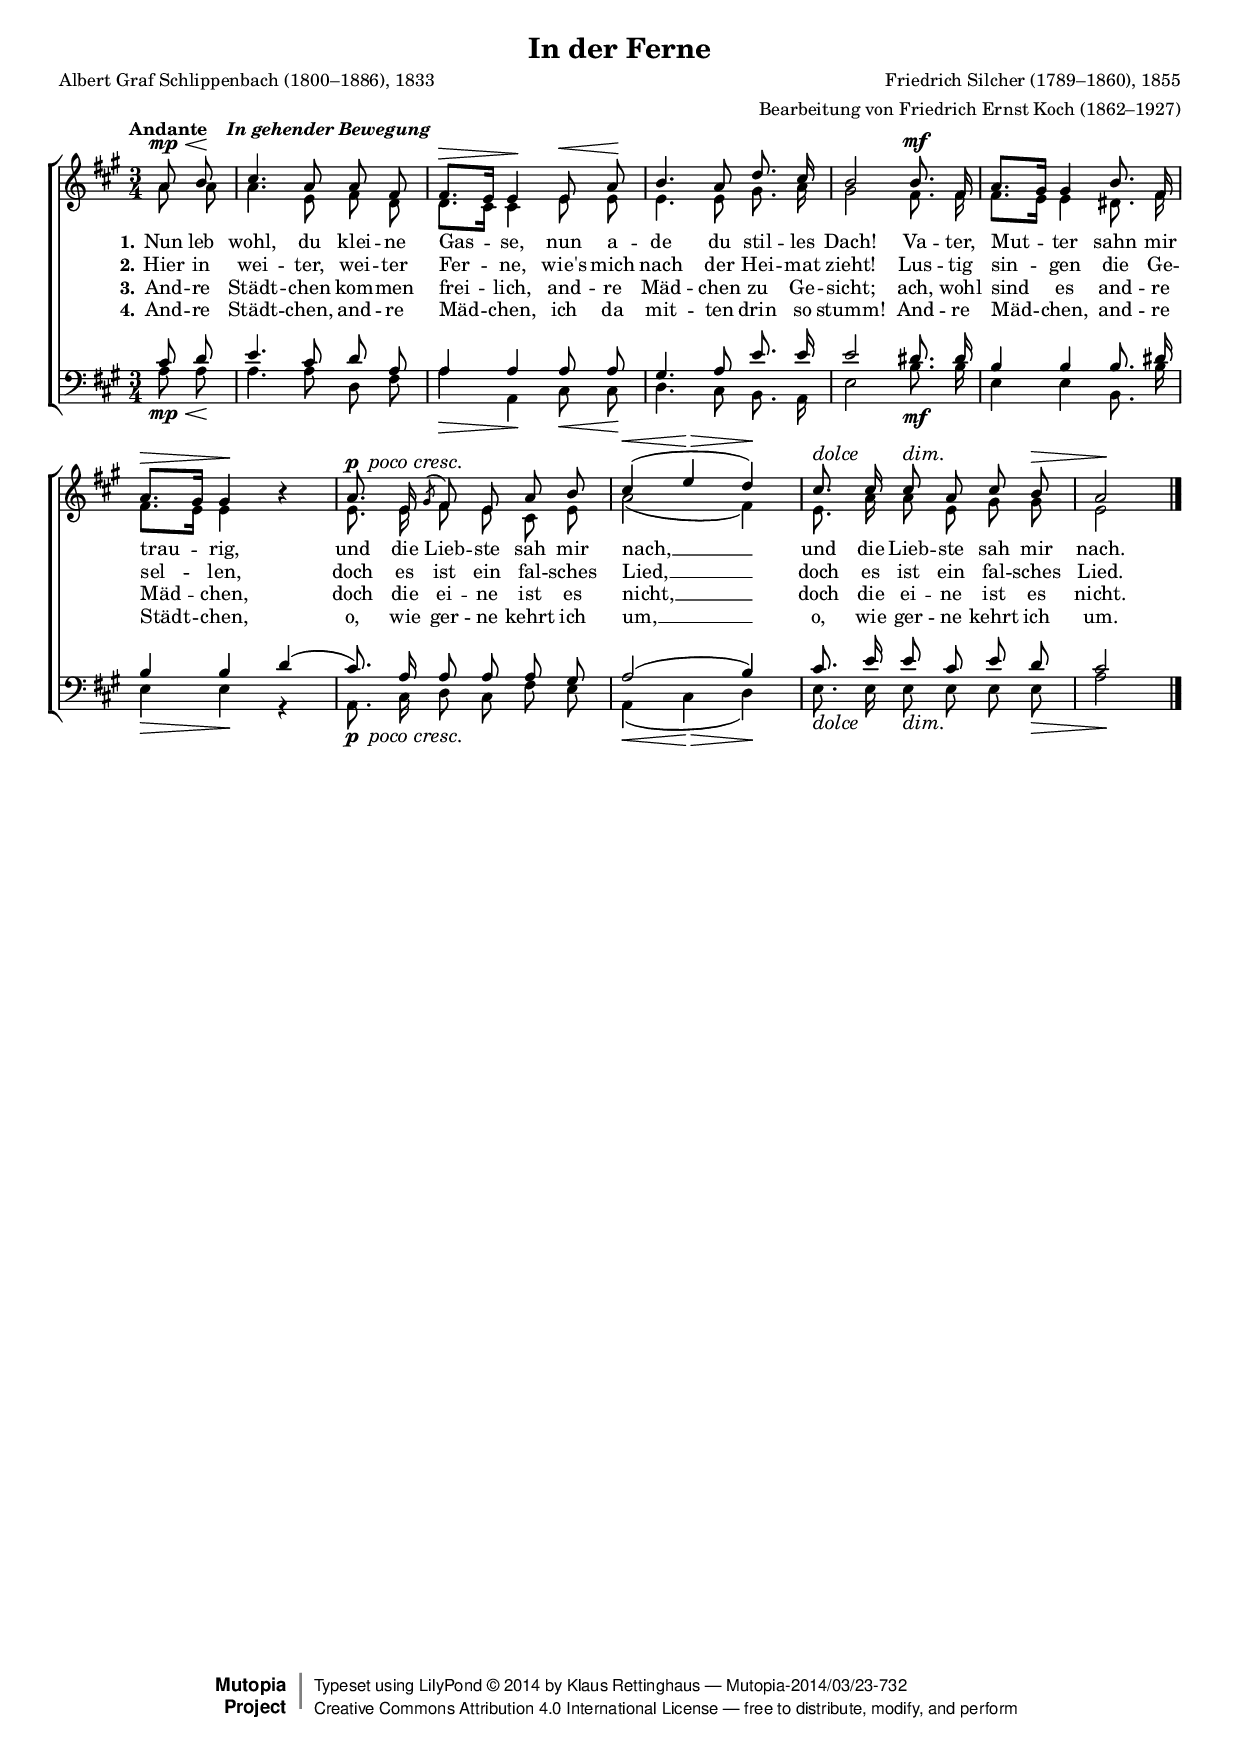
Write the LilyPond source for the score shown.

#(set-global-staff-size 15.5) 

\version "2.18.0" 

global = { \key a \major \time 3/4 \tempo \markup {Andante "  " \italic {In gehender Bewegung}} } 

SFerne = \relative a' { 
\revert Rest.direction 
\partial 4 
a8\mp\< b\! cis4. a8 a fis fis8.[\> e16] e4\! 
e8\< a\! b4. a8 d8. cis16 b2 
b8.\mf fis16 a8.[ gis16] gis4 
b8. fis16 a8.[\> gis16] gis4\! r 
\set crescendoText = \markup { \italic " poco cresc." } 
\set crescendoSpanner = #'text 
a8.\p\< e16 \acciaccatura gis8 fis e a b\! \crescHairpin cis4(\< e\> d)\! 
\override Hairpin.to-barline = ##f 
cis8.^\markup{\large\italic{dolce}} cis16 cis8\dim a cis b\> a2\! 
\bar "|." 
} 

AFerne = \relative a' { 
\partial 4 
a8 a a4. e8 fis d d8.[ cis16] cis4 
e8 e e4. e8 gis8. a16 gis2 
fis8. fis16 fis8.[ e16] e4 
dis8. fis16 fis8.[ e16] e4 s 
e8. e16 fis8 e cis e a2( fis4) 
e8. a16 a8 e gis gis e2 
\bar "|." 
} 

TFerne = \relative a { 
\partial 4 
cis8 d e4. cis8 d a a4 a 
a8 a gis4. a8 e'8. e16 e2 
dis8. dis16 b4 b 
b8. dis16 b4 b 
d4( cis8.) a16 a8 a a gis a2( b4) 
cis8. e16 e8 cis e d cis2 
\bar "|." 
} 

BFerne = \relative a { 
\partial 4 
a8\mp\< a\! a4. a8 d, fis a4\> a,\! 
cis8\< cis\! d4. cis8 b8. a16 e'2 
b'8.\mf b16 e,4 e 
b8. b'16 e,4\> e4\! r 
\set crescendoText = \markup { \italic " poco cresc." } 
\set crescendoSpanner = #'text 
a,8.\p\< cis16 d8 cis fis e\! \crescHairpin a,4(\< cis\> d)\! 
\override Hairpin.to-barline = ##f 
e8._\markup{\large\italic{dolce}} e16 e8\dim e e e\> a2\! 
\bar "|." 
} 


LFerneA = \lyricmode { 
\set stanza = "1." 
Nun leb wohl, du klei -- ne Gas -- se, 
nun a -- de du stil -- les Dach! 
Va -- ter, Mut -- ter sahn mir trau -- rig, 
und die Lieb -- ste sah mir nach, __ 
und die Lieb -- ste sah mir nach. 
} 

LFerneB = \lyricmode { 
\set stanza = "2." 
Hier in wei -- ter, wei -- ter Fer -- ne, 
wie's mich nach der Hei -- mat zieht! 
Lus -- tig sin -- gen die Ge -- sel -- len, 
doch es ist ein fal -- sches Lied, __ 
doch es ist ein fal -- sches Lied. 
} 

LFerneC = \lyricmode { 
\set stanza = "3." 
And -- re Städt -- chen kom -- men frei -- lich, 
and -- re Mäd -- chen zu Ge -- sicht; 
ach, wohl sind es and -- re Mäd -- chen, 
doch die ei -- ne ist es nicht, __ 
doch die ei -- ne ist es nicht. 
} 

LFerneD = \lyricmode { 
\set stanza = "4." 
And -- re Städt -- chen, and -- re Mäd -- chen, 
ich da mit -- ten drin so stumm! 
And -- re Mäd -- chen, and -- re Städt -- chen, 
o, wie ger -- ne kehrt ich um, __ 
o, wie ger -- ne kehrt ich um. 
} 

%--------------------

\header { 
 kaisernumber = "225" 
 comment = "" 
 footnote = "" 
 
 title = "In der Ferne" 
 subtitle = "" 
 composer = "Friedrich Silcher (1789–1860), 1855" 
 opus = "" 
 arranger = "Bearbeitung von Friedrich Ernst Koch (1862–1927)" 
 poet = "Albert Graf Schlippenbach (1800–1886), 1833" 
 
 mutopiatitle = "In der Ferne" 
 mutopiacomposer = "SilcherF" 
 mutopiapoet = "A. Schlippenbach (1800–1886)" 
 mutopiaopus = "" 
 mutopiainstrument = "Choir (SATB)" 
 date = "1855" 
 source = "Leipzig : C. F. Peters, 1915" 
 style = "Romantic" 
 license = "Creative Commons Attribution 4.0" 
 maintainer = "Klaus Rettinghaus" 
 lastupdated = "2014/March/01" 
 
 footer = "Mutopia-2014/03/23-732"
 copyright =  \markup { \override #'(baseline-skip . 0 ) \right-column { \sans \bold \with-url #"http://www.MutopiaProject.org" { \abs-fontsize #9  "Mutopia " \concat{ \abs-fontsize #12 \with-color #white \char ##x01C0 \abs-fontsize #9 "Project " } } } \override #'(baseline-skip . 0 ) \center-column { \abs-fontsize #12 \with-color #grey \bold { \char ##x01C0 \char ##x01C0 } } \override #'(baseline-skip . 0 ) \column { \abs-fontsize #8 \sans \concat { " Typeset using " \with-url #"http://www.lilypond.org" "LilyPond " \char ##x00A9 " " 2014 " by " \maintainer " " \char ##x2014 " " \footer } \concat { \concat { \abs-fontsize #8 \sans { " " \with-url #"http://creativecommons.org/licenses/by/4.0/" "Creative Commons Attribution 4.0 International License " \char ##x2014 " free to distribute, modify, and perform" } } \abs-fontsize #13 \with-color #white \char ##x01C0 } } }
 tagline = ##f
} 

\score {
{
\context ChoirStaff 
	<< 
	\context Staff = women 
	<< 
	\set Staff.midiInstrument = "voice oohs" 
			\clef "G" 
			\context Voice = Sopran { \voiceOne 
				<< 
				\autoBeamOff 
				\dynamicUp 
				{ \global \SFerne } 
				>> } 
			\context Voice = Alt { \voiceTwo 
 				<< 
				\autoBeamOff 
				\dynamicDown 
				{ \global \AFerne } 
				>> } 
			>> 
	\context Lyrics = verseone 
	\context Lyrics = versetwo 
	\context Lyrics = versethree 
	\context Lyrics = versefour 
	\context Staff = men 
	<< 
	\set Staff.midiInstrument = "voice oohs" 
			\clef "F" 
			\context Voice = Tenor { \voiceOne 
				<< 
				\autoBeamOff 
				\dynamicUp 
				{ \global \TFerne } 
				>> } 
			\context Voice = Bass { \voiceTwo 
				<< 
				\autoBeamOff 
				\dynamicDown 
				{ \global \BFerne } 
				>> } 
		>> 
	\context Lyrics = verseone \lyricsto Sopran \LFerneA 
	\context Lyrics = versetwo \lyricsto Sopran \LFerneB 
	\context Lyrics = versethree \lyricsto Sopran \LFerneC 
	\context Lyrics = versefour \lyricsto Sopran \LFerneD 
	>> 
}

\layout {
indent = 0.0\cm
\context {\Score 
\remove "Bar_number_engraver"
\override DynamicTextSpanner.style = #'none 
\override BreathingSign.text = #(make-musicglyph-markup "scripts.rvarcomma") 
}
}

\midi {
\tempo 4=66
}

}
